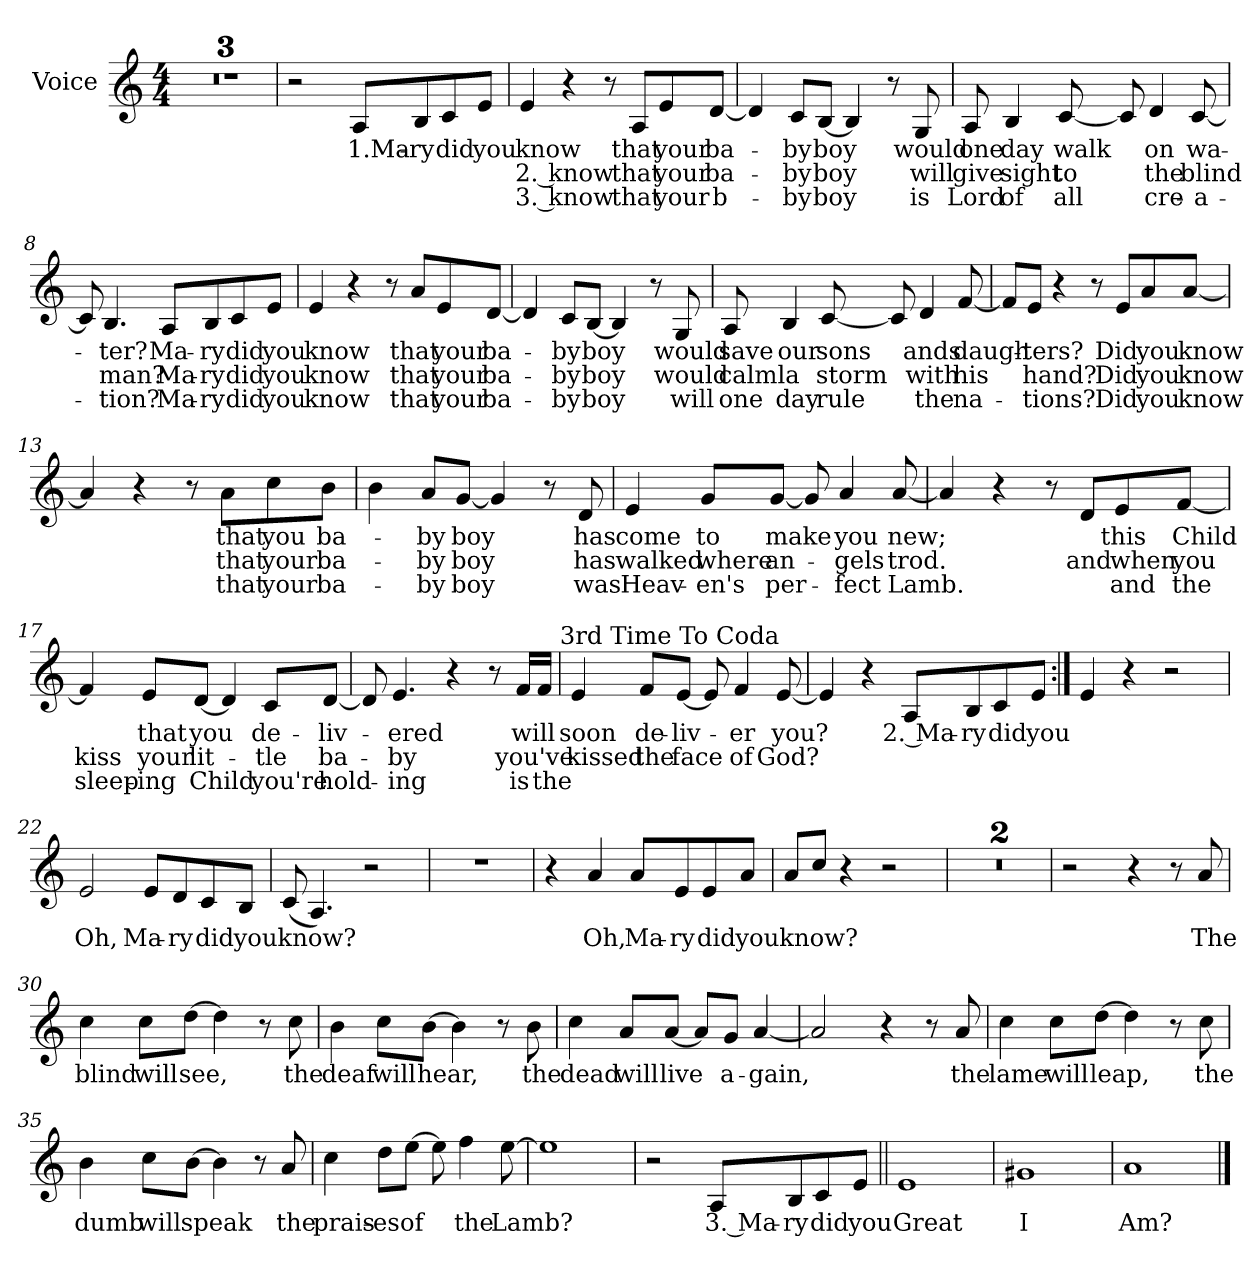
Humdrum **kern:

**kern	**text	**text	**text
*part1	*part1	*part1	*part1
*staff1	*staff1	*staff1	*staff1
*I"Voice	*	*	*
*I'Vo.	*	*	*
*clefG2	*	*	*
*k[]	*	*	*
*C:	*	*	*
*M4/4	*	*	*
=1	=1	=1	=1
1r	.	.	.
=2	=2	=2	=2
1r	.	.	.
=3	=3	=3	=3
1r	.	.	.
=4	=4	=4	=4
2r	.	.	.
8A/L	1.Ma-	.	.
8B/	-ry	.	.
8c/	did	.	.
8e/J	you	.	.
=5	=5	=5	=5
4e/	know	2. know	3. know
4r	.	.	.
8r	.	.	.
8A/L	that	that	that
8e/	your	your	your
[8d/J	ba-	ba-	b-
=6	=6	=6	=6
4d/]	.	.	.
8c/L	-by	-by	-by
[8B/J	boy	boy	boy
4B/]	.	.	.
8r	.	.	.
8G/	would	will	is
!!LO:LB:g=z
=7	=7	=7	=7
8A/	one	give	Lord
4B/	day	sight	of
[8c/	walk	to	all
8c/]	.	.	.
4d/	on	the	cre-
[8c/	wa-	blind	-a-
=8	=8	=8	=8
8c/]	.	.	.
4.B/	-ter?	man?	tion?
8A/L	Ma-	Ma-	Ma-
8B/	-ry	-ry	-ry
8c/	did	did	did
8e/J	you	you	you
=9	=9	=9	=9
4e/	know	know	know
4r	.	.	.
8r	.	.	.
8a/L	that	that	that
8e/	your	your	your
[8d/J	ba-	ba-	ba-
!!LO:LB:g=z
=10	=10	=10	=10
4d/]	.	.	.
8c/L	-by	-by	-by
[8B/J	boy	boy	boy
4B/]	.	.	.
8r	.	.	.
8G/	would	would	will
=11	=11	=11	=11
8A/	save	calml	one
4B/	our	a	day
[8c/	sons	storm	rule
8c/]	.	.	.
4d/	ands	with	the
[8f/	daugh-	his	na-
=12	=12	=12	=12
8f/L]	.	.	.
8e/J	-ters?	hand?	-tions?
4r	.	.	.
8r	.	.	.
8e/L	Did	Did	Did
8a/	you	you	you
[8a/J	know	know	know
!!LO:LB:g=z
=13	=13	=13	=13
4a/]	.	.	.
4r	.	.	.
8r	.	.	.
8a\L	that	that	that
8cc\	you	your	your
8b\J	ba-	ba-	ba-
=14	=14	=14	=14
4b\	.	.	.
8a/L	-by	-by	-by
[8g/J	boy	boy	boy
4g/]	.	.	.
8r	.	.	.
8d/	has	has	was
=15	=15	=15	=15
4e/	come	walked	Heav-
8g/L	to	where	-en's
[8g/J	make	an-	per-
8g/]	.	.	.
4a/	you	-gels	-fect
[8a/	new;	trod.	Lamb.
!!LO:LB:g=z
=16	=16	=16	=16
4a/]	.	.	.
4r	.	.	.
8r	.	.	.
8d/L	.	and	.
8e/	this	when	and
[8f/J	Child	you	the
=17	=17	=17	=17
4f/]	.	kiss	sleep-
8e/L	that	your	-ing
[8d/J	you	lit-	Child
4d/]	.	.	.
8c/L	de-	-tle	you're
[8d/J	-liv-	ba-	hold-
=18	=18	=18	=18
8d/]	.	.	.
4.e/	-ered	-by	-ing
4r	.	.	.
8r	.	.	.
16f/LL	will	you've	is
16f/JJ	.	.	the
!LO:TX:a:t=3rd Time To Coda	!	!	!
!!LO:LB:g=z
=19	=19	=19	=19
4e/	soon	kissed	.
8f/L	de-	the	.
[8e/J	-liv-	face	.
8e/]	.	.	.
4f/	-er	of	.
[8e/	you?	God?	.
=20	=20	=20	=20
4e/]	.	.	.
4r	.	.	.
8A/L	2. Ma-	.	.
8B/	-ry	.	.
8c/	did	.	.
8e/J	you	.	.
=21:|!	=21:|!	=21:|!	=21:|!
4e/	.	.	.
4r	.	.	.
2r	.	.	.
=22	=22	=22	=22
2e/	Oh,	.	.
8e/L	Ma-	.	.
8d/	-ry	.	.
8c/	did	.	.
8B/J	you	.	.
!!LO:PB:g=z
=23	=23	=23	=23
(8c/	know?	.	.
4.A/)	.	.	.
2r	.	.	.
=24	=24	=24	=24
1r	.	.	.
=25	=25	=25	=25
4r	.	.	.
4a/	Oh,	.	.
8a/L	Ma-	.	.
8e/	-ry	.	.
8e/	did	.	.
8a/J	you	.	.
=26	=26	=26	=26
8a/L	know?	.	.
8cc/J	.	.	.
4r	.	.	.
2r	.	.	.
=27	=27	=27	=27
1r	.	.	.
=28	=28	=28	=28
1r	.	.	.
=29	=29	=29	=29
2r	.	.	.
4r	.	.	.
8r	.	.	.
8a/	The	.	.
!!LO:LB:g=z
=30	=30	=30	=30
4cc\	blind	.	.
8cc\L	will	.	.
[8dd\J	see,	.	.
4dd\]	.	.	.
8r	.	.	.
8cc\	the	.	.
=31	=31	=31	=31
4b\	deaf	.	.
8cc\L	will	.	.
[8b\J	hear,	.	.
4b\]	.	.	.
8r	.	.	.
8b\	the	.	.
=32	=32	=32	=32
4cc\	dead	.	.
8a/L	will	.	.
[8a/J	live	.	.
8a/L]	.	.	.
8g/J	a-	.	.
[4a/	-gain,	.	.
=33	=33	=33	=33
2a/]	.	.	.
4r	.	.	.
8r	.	.	.
8a/	the	.	.
!!LO:LB:g=z
=34	=34	=34	=34
4cc\	lame	.	.
8cc\L	will	.	.
[8dd\J	leap,	.	.
4dd\]	.	.	.
8r	.	.	.
8cc\	the	.	.
=35	=35	=35	=35
4b\	dumb	.	.
8cc\L	will	.	.
[8b\J	speak	.	.
4b\]	.	.	.
8r	.	.	.
8a/	the	.	.
=36	=36	=36	=36
4cc\	prais-	.	.
8dd\L	-es	.	.
[8ee\J	of	.	.
8ee\]	.	.	.
4ff\	the	.	.
[8ee\	Lamb?	.	.
=37	=37	=37	=37
1ee]	.	.	.
!!LO:LB:g=z
=38	=38	=38	=38
2r	.	.	.
8A/L	3. Ma-	.	.
8B/	-ry	.	.
8c/	did	.	.
8e/J	you	.	.
=39||	=39||	=39||	=39||
1e	Great	.	.
=40	=40	=40	=40
1g#X	I	.	.
=41	=41	=41	=41
1a	Am?	.	.
==	==	==	==
*-	*-	*-	*-
